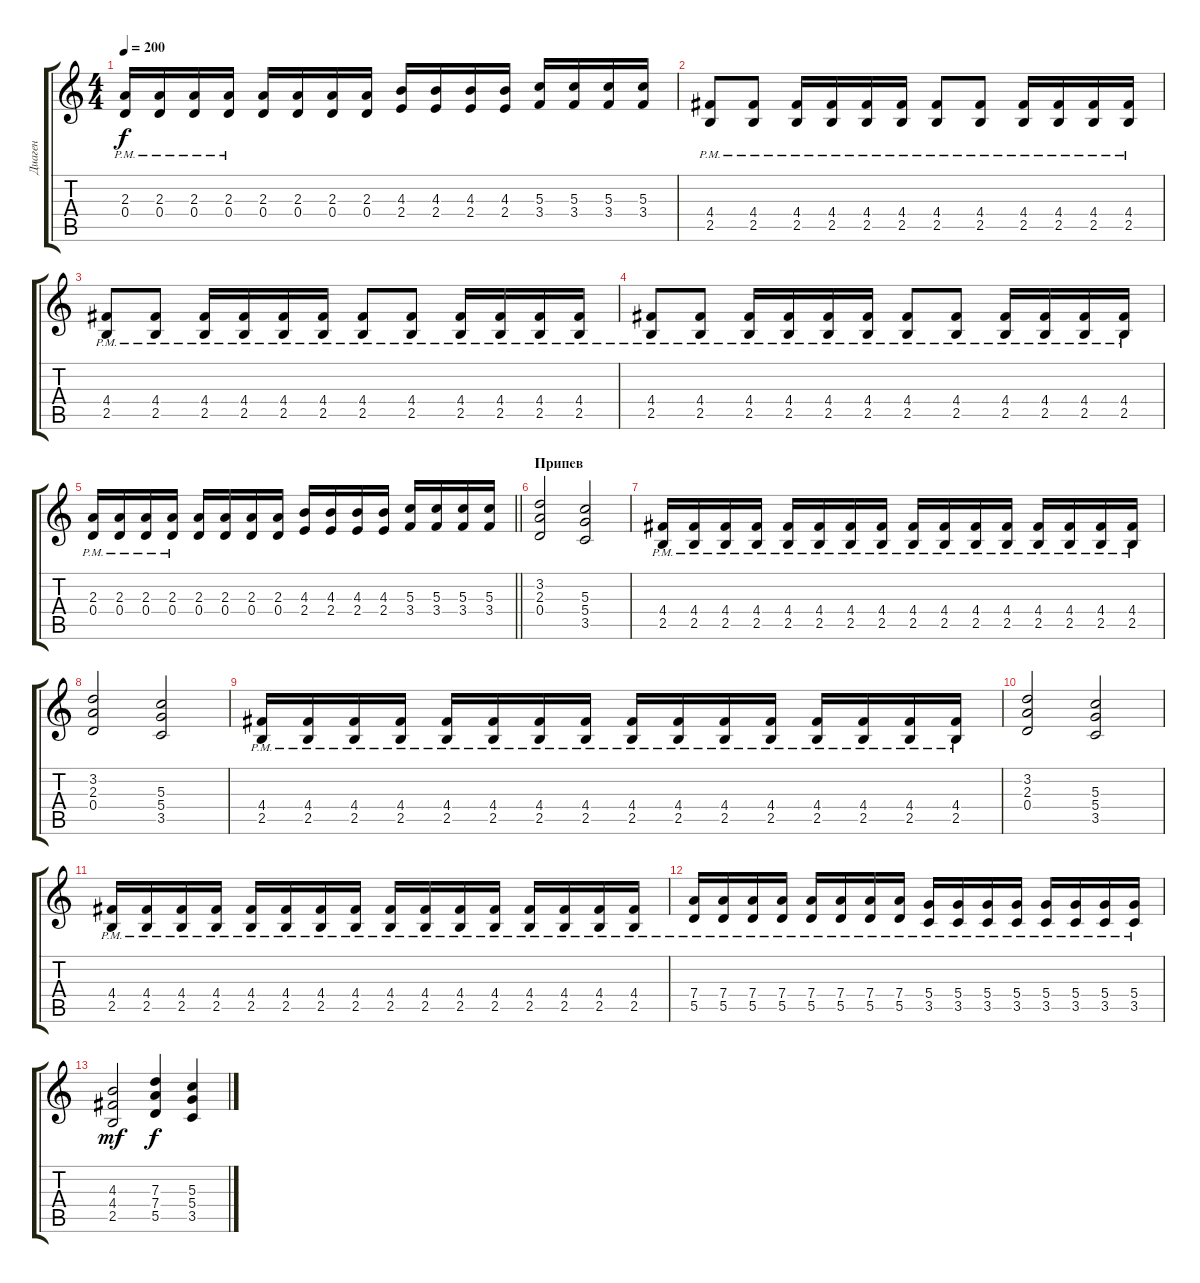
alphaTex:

\track ("Диаген" "Диаген") {instrument distortionguitar}
\staff {score tabs}
\tuning (E4 B3 G3 D3 A2 E2) {hide}
\ts (4 4)
\tempo 200
\clef g2
\ks c
(2.3{pm} 0.4{pm}).16{dy f} (2.3{pm} 0.4{pm}).16 (2.3{pm} 0.4{pm}).16 (2.3{pm} 0.4{pm}).16 (2.3 0.4).16 (2.3 0.4).16 (2.3 0.4).16 (2.3 0.4).16 (4.3 2.4).16 (4.3 2.4).16 (4.3 2.4).16 (4.3 2.4).16 (5.3 3.4).16 (5.3 3.4).16 (5.3 3.4).16 (5.3 3.4).16 |
(4.4{pm} 2.5{pm}).8 (4.4{pm} 2.5{pm}).8 (4.4{pm} 2.5{pm}).16 (4.4{pm} 2.5{pm}).16 (4.4{pm} 2.5{pm}).16 (4.4{pm} 2.5{pm}).16 (4.4{pm} 2.5{pm}).8 (4.4{pm} 2.5{pm}).8 (4.4{pm} 2.5{pm}).16 (4.4{pm} 2.5{pm}).16 (4.4{pm} 2.5{pm}).16 (4.4{pm} 2.5{pm}).16 |
(4.4{pm} 2.5{pm}).8 (4.4{pm} 2.5{pm}).8 (4.4{pm} 2.5{pm}).16 (4.4{pm} 2.5{pm}).16 (4.4{pm} 2.5{pm}).16 (4.4{pm} 2.5{pm}).16 (4.4{pm} 2.5{pm}).8 (4.4{pm} 2.5{pm}).8 (4.4{pm} 2.5{pm}).16 (4.4{pm} 2.5{pm}).16 (4.4{pm} 2.5{pm}).16 (4.4{pm} 2.5{pm}).16 |
(4.4{pm} 2.5{pm}).8 (4.4{pm} 2.5{pm}).8 (4.4{pm} 2.5{pm}).16 (4.4{pm} 2.5{pm}).16 (4.4{pm} 2.5{pm}).16 (4.4{pm} 2.5{pm}).16 (4.4{pm} 2.5{pm}).8 (4.4{pm} 2.5{pm}).8 (4.4{pm} 2.5{pm}).16 (4.4{pm} 2.5{pm}).16 (4.4{pm} 2.5{pm}).16 (4.4{pm} 2.5{pm}).16 |
\barLineRight lightlight
(2.3{pm} 0.4{pm}).16 (2.3{pm} 0.4{pm}).16 (2.3{pm} 0.4{pm}).16 (2.3{pm} 0.4{pm}).16 (2.3 0.4).16 (2.3 0.4).16 (2.3 0.4).16 (2.3 0.4).16 (4.3 2.4).16 (4.3 2.4).16 (4.3 2.4).16 (4.3 2.4).16 (5.3 3.4).16 (5.3 3.4).16 (5.3 3.4).16 (5.3 3.4).16 |
\section ("" "Припев")
(3.2 2.3 0.4).2 (5.3 5.4 3.5).2 |
(4.4{pm} 2.5{pm}).16 (4.4{pm} 2.5{pm}).16 (4.4{pm} 2.5{pm}).16 (4.4{pm} 2.5{pm}).16 (4.4{pm} 2.5{pm}).16 (4.4{pm} 2.5{pm}).16 (4.4{pm} 2.5{pm}).16 (4.4{pm} 2.5{pm}).16 (4.4{pm} 2.5{pm}).16 (4.4{pm} 2.5{pm}).16 (4.4{pm} 2.5{pm}).16 (4.4{pm} 2.5{pm}).16 (4.4{pm} 2.5{pm}).16 (4.4{pm} 2.5{pm}).16 (4.4{pm} 2.5{pm}).16 (4.4{pm} 2.5{pm}).16 |
(3.2 2.3 0.4).2 (5.3 5.4 3.5).2 |
(4.4{pm} 2.5{pm}).16 (4.4{pm} 2.5{pm}).16 (4.4{pm} 2.5{pm}).16 (4.4{pm} 2.5{pm}).16 (4.4{pm} 2.5{pm}).16 (4.4{pm} 2.5{pm}).16 (4.4{pm} 2.5{pm}).16 (4.4{pm} 2.5{pm}).16 (4.4{pm} 2.5{pm}).16 (4.4{pm} 2.5{pm}).16 (4.4{pm} 2.5{pm}).16 (4.4{pm} 2.5{pm}).16 (4.4{pm} 2.5{pm}).16 (4.4{pm} 2.5{pm}).16 (4.4{pm} 2.5{pm}).16 (4.4{pm} 2.5{pm}).16 |
(3.2 2.3 0.4).2 (5.3 5.4 3.5).2 |
(4.4{pm} 2.5{pm}).16 (4.4{pm} 2.5{pm}).16 (4.4{pm} 2.5{pm}).16 (4.4{pm} 2.5{pm}).16 (4.4{pm} 2.5{pm}).16 (4.4{pm} 2.5{pm}).16 (4.4{pm} 2.5{pm}).16 (4.4{pm} 2.5{pm}).16 (4.4{pm} 2.5{pm}).16 (4.4{pm} 2.5{pm}).16 (4.4{pm} 2.5{pm}).16 (4.4{pm} 2.5{pm}).16 (4.4{pm} 2.5{pm}).16 (4.4{pm} 2.5{pm}).16 (4.4{pm} 2.5{pm}).16 (4.4{pm} 2.5{pm}).16 |
(7.4{pm} 5.5{pm}).16 (7.4{pm} 5.5{pm}).16 (7.4{pm} 5.5{pm}).16 (7.4{pm} 5.5{pm}).16 (7.4{pm} 5.5{pm}).16 (7.4{pm} 5.5{pm}).16 (7.4{pm} 5.5{pm}).16 (7.4{pm} 5.5{pm}).16 (5.4{pm} 3.5{pm}).16 (5.4{pm} 3.5{pm}).16 (5.4{pm} 3.5{pm}).16 (5.4{pm} 3.5{pm}).16 (5.4{pm} 3.5{pm}).16 (5.4{pm} 3.5{pm}).16 (5.4{pm} 3.5{pm}).16 (5.4{pm} 3.5{pm}).16 |
(4.3 4.4 2.5).2{dy mf} (7.3 7.4 5.5).4{dy f} (5.3 5.4 3.5).4
